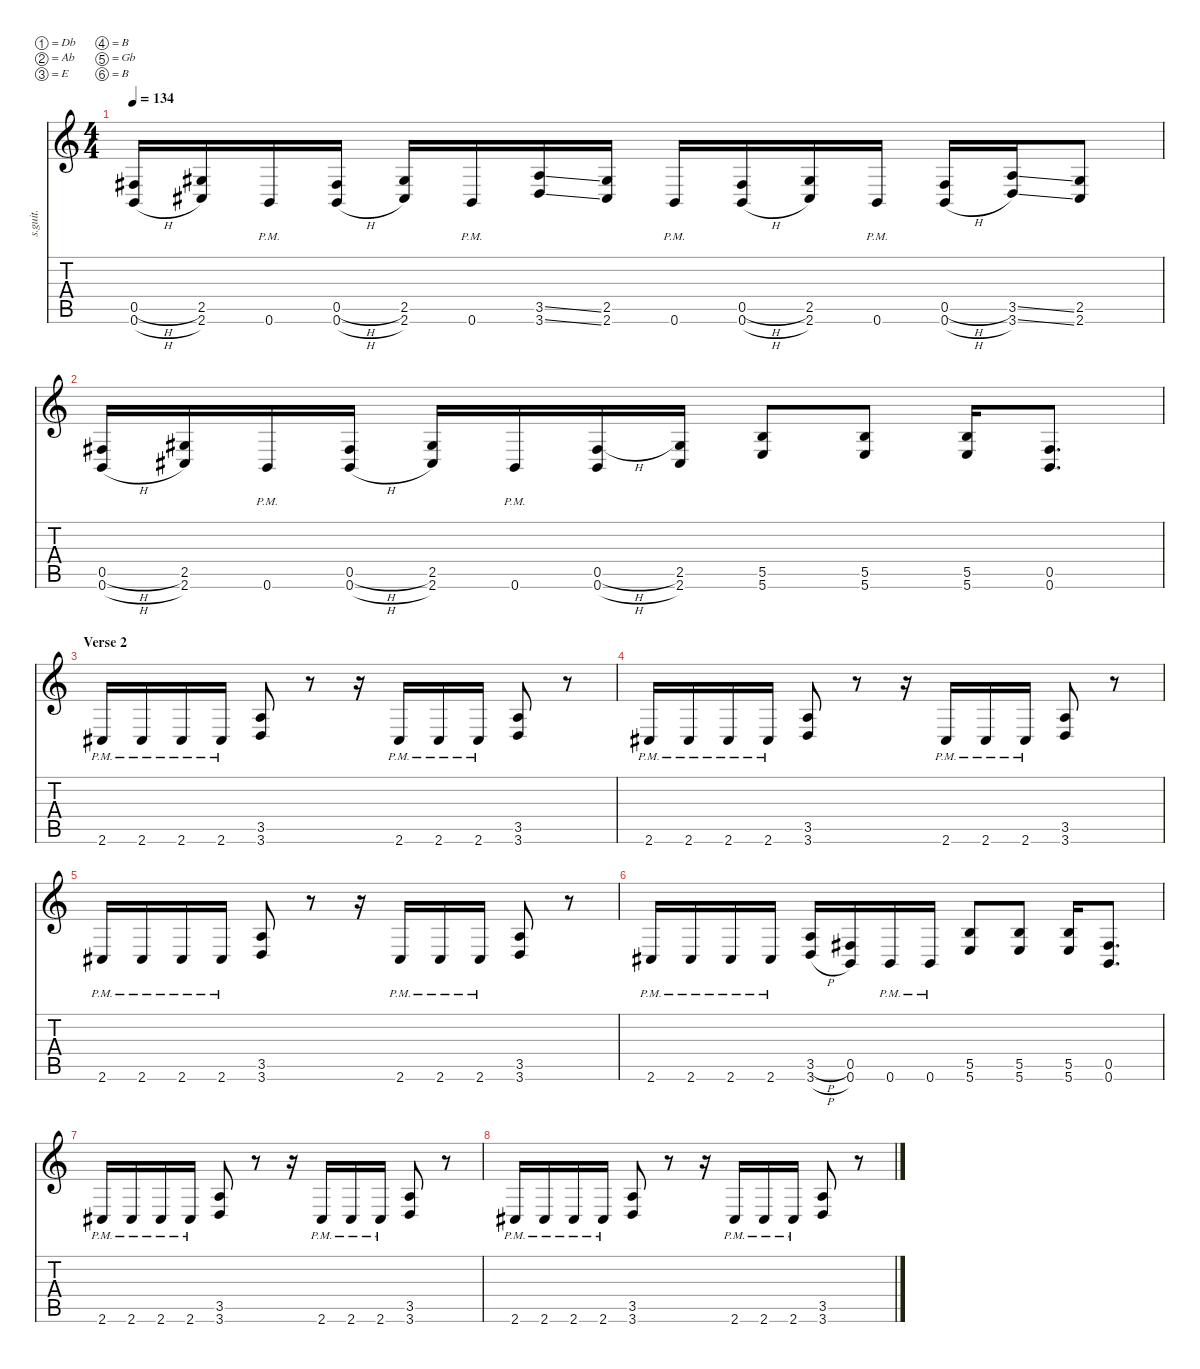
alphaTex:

\defaultSystemsLayout 4
\hideDynamics
\bracketExtendMode nobrackets
\track ("Mick Thomson" "s.guit.") {instrument distortionguitar}
\staff {score tabs}
\tuning (Db4 Ab3 E3 B2 Gb2 B1)
\ts (4 4)
\tempo 134
\clef g2
\ks c
(0.5{h acc #} 0.6{h}).16{dy f} (2.5{acc #} 2.6{acc #}).16 0.6{pm}.16 (0.5{h acc #} 0.6{h}).16 (2.5{acc #} 2.6{acc #}).16 0.6{pm}.16 (3.5{ss} 3.6{ss}).16 (2.5{acc #} 2.6{acc #}).16 0.6{pm}.16 (0.5{h acc #} 0.6{h}).16 (2.5{acc #} 2.6{acc #}).16 0.6{pm}.16 (0.5{h acc #} 0.6{h}).16 (3.5{ss} 3.6{ss}).16 (2.5{acc #} 2.6{acc #}).8 |
(0.5{h acc #} 0.6{h}).16 (2.5{acc #} 2.6{acc #}).16 0.6{pm}.16 (0.5{h acc #} 0.6{h}).16 (2.5{acc #} 2.6{acc #}).16 0.6{pm}.16 (0.6{h} 0.5{h acc #}).16 (2.6{acc #} 2.5{acc #}).16 (5.5 5.6).8 (5.5 5.6).8 (5.5 5.6).16 (0.5{acc #} 0.6).8{d} |
\section ("" "Verse 2")
2.6{pm acc #}.16 2.6{pm acc #}.16 2.6{pm acc #}.16 2.6{pm acc #}.16 (3.5 3.6).8 r.8 r.16 2.6{pm acc #}.16 2.6{pm acc #}.16 2.6{pm acc #}.16 (3.5 3.6).8 r.8 |
2.6{pm acc #}.16 2.6{pm acc #}.16 2.6{pm acc #}.16 2.6{pm acc #}.16 (3.5 3.6).8 r.8 r.16 2.6{pm acc #}.16 2.6{pm acc #}.16 2.6{pm acc #}.16 (3.5 3.6).8 r.8 |
2.6{pm acc #}.16 2.6{pm acc #}.16 2.6{pm acc #}.16 2.6{pm acc #}.16 (3.5 3.6).8 r.8 r.16 2.6{pm acc #}.16 2.6{pm acc #}.16 2.6{pm acc #}.16 (3.5 3.6).8 r.8 |
2.6{pm acc #}.16 2.6{pm acc #}.16 2.6{pm acc #}.16 2.6{pm acc #}.16 (3.5{h} 3.6{h}).16 (0.5{acc #} 0.6).16 0.6{pm}.16 0.6{pm}.16 (5.5 5.6).8 (5.5 5.6).8 (5.5 5.6).16 (0.5{acc #} 0.6).8{d} |
2.6{pm acc #}.16 2.6{pm acc #}.16 2.6{pm acc #}.16 2.6{pm acc #}.16 (3.5 3.6).8 r.8 r.16 2.6{pm acc #}.16 2.6{pm acc #}.16 2.6{pm acc #}.16 (3.5 3.6).8 r.8 |
2.6{pm acc #}.16 2.6{pm acc #}.16 2.6{pm acc #}.16 2.6{pm acc #}.16 (3.5 3.6).8 r.8 r.16 2.6{pm acc #}.16 2.6{pm acc #}.16 2.6{pm acc #}.16 (3.5 3.6).8 r.8
